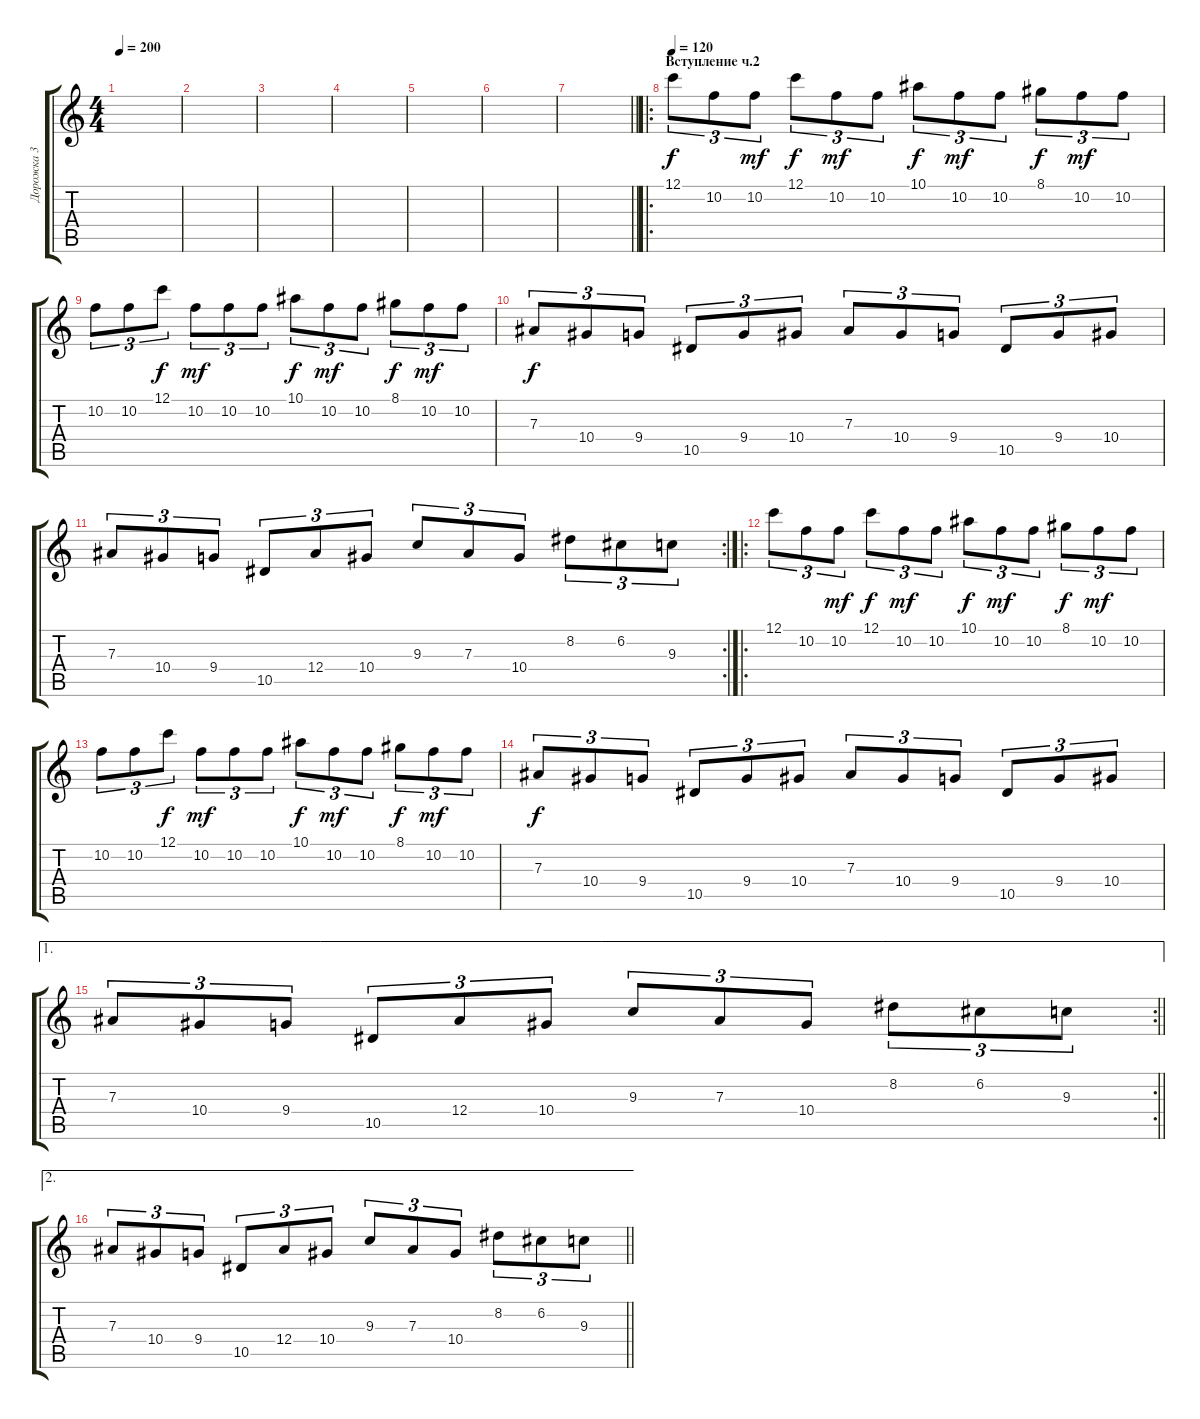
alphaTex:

\track ("Дорожка 3" "Дорожка 3") {instrument overdrivenguitar}
\staff {score tabs}
\tuning (C4 G3 Eb3 Bb2 F2 C2) {hide}
\ts (4 4)
\tempo 200
\clef g2
\ks c
|
|
|
|
|
|
\barLineRight lightlight
|
\ro
\section ("" "Вступление ч.2")
\tempo 120
12.1.8{tu (3 2)} 10.2.8{tu (3 2)} 10.2.8{tu (3 2) dy mf} 12.1.8{tu (3 2) dy f} 10.2.8{tu (3 2) dy mf} 10.2.8{tu (3 2)} 10.1.8{tu (3 2) dy f} 10.2.8{tu (3 2) dy mf} 10.2.8{tu (3 2)} 8.1.8{tu (3 2) dy f} 10.2.8{tu (3 2) dy mf} 10.2.8{tu (3 2)} |
10.2.8{tu (3 2)} 10.2.8{tu (3 2)} 12.1.8{tu (3 2) dy f} 10.2.8{tu (3 2) dy mf} 10.2.8{tu (3 2)} 10.2.8{tu (3 2)} 10.1.8{tu (3 2) dy f} 10.2.8{tu (3 2) dy mf} 10.2.8{tu (3 2)} 8.1.8{tu (3 2) dy f} 10.2.8{tu (3 2) dy mf} 10.2.8{tu (3 2)} |
7.3.8{tu (3 2) dy f} 10.4.8{tu (3 2)} 9.4.8{tu (3 2)} 10.5.8{tu (3 2)} 9.4.8{tu (3 2)} 10.4.8{tu (3 2)} 7.3.8{tu (3 2)} 10.4.8{tu (3 2)} 9.4.8{tu (3 2)} 10.5.8{tu (3 2)} 9.4.8{tu (3 2)} 10.4.8{tu (3 2)} |
\rc 2
7.3.8{tu (3 2)} 10.4.8{tu (3 2)} 9.4.8{tu (3 2)} 10.5.8{tu (3 2)} 12.4.8{tu (3 2)} 10.4.8{tu (3 2)} 9.3.8{tu (3 2)} 7.3.8{tu (3 2)} 10.4.8{tu (3 2)} 8.2.8{tu (3 2)} 6.2.8{tu (3 2)} 9.3.8{tu (3 2)} |
\ro
12.1.8{tu (3 2)} 10.2.8{tu (3 2)} 10.2.8{tu (3 2) dy mf} 12.1.8{tu (3 2) dy f} 10.2.8{tu (3 2) dy mf} 10.2.8{tu (3 2)} 10.1.8{tu (3 2) dy f} 10.2.8{tu (3 2) dy mf} 10.2.8{tu (3 2)} 8.1.8{tu (3 2) dy f} 10.2.8{tu (3 2) dy mf} 10.2.8{tu (3 2)} |
10.2.8{tu (3 2)} 10.2.8{tu (3 2)} 12.1.8{tu (3 2) dy f} 10.2.8{tu (3 2) dy mf} 10.2.8{tu (3 2)} 10.2.8{tu (3 2)} 10.1.8{tu (3 2) dy f} 10.2.8{tu (3 2) dy mf} 10.2.8{tu (3 2)} 8.1.8{tu (3 2) dy f} 10.2.8{tu (3 2) dy mf} 10.2.8{tu (3 2)} |
7.3.8{tu (3 2) dy f} 10.4.8{tu (3 2)} 9.4.8{tu (3 2)} 10.5.8{tu (3 2)} 9.4.8{tu (3 2)} 10.4.8{tu (3 2)} 7.3.8{tu (3 2)} 10.4.8{tu (3 2)} 9.4.8{tu (3 2)} 10.5.8{tu (3 2)} 9.4.8{tu (3 2)} 10.4.8{tu (3 2)} |
\ae 1
\rc 2
\barLineRight lightlight
7.3.8{tu (3 2)} 10.4.8{tu (3 2)} 9.4.8{tu (3 2)} 10.5.8{tu (3 2)} 12.4.8{tu (3 2)} 10.4.8{tu (3 2)} 9.3.8{tu (3 2)} 7.3.8{tu (3 2)} 10.4.8{tu (3 2)} 8.2.8{tu (3 2)} 6.2.8{tu (3 2)} 9.3.8{tu (3 2)} |
\ae 2
\barLineRight lightlight
7.3.8{tu (3 2)} 10.4.8{tu (3 2)} 9.4.8{tu (3 2)} 10.5.8{tu (3 2)} 12.4.8{tu (3 2)} 10.4.8{tu (3 2)} 9.3.8{tu (3 2)} 7.3.8{tu (3 2)} 10.4.8{tu (3 2)} 8.2.8{tu (3 2)} 6.2.8{tu (3 2)} 9.3.8{tu (3 2)}
